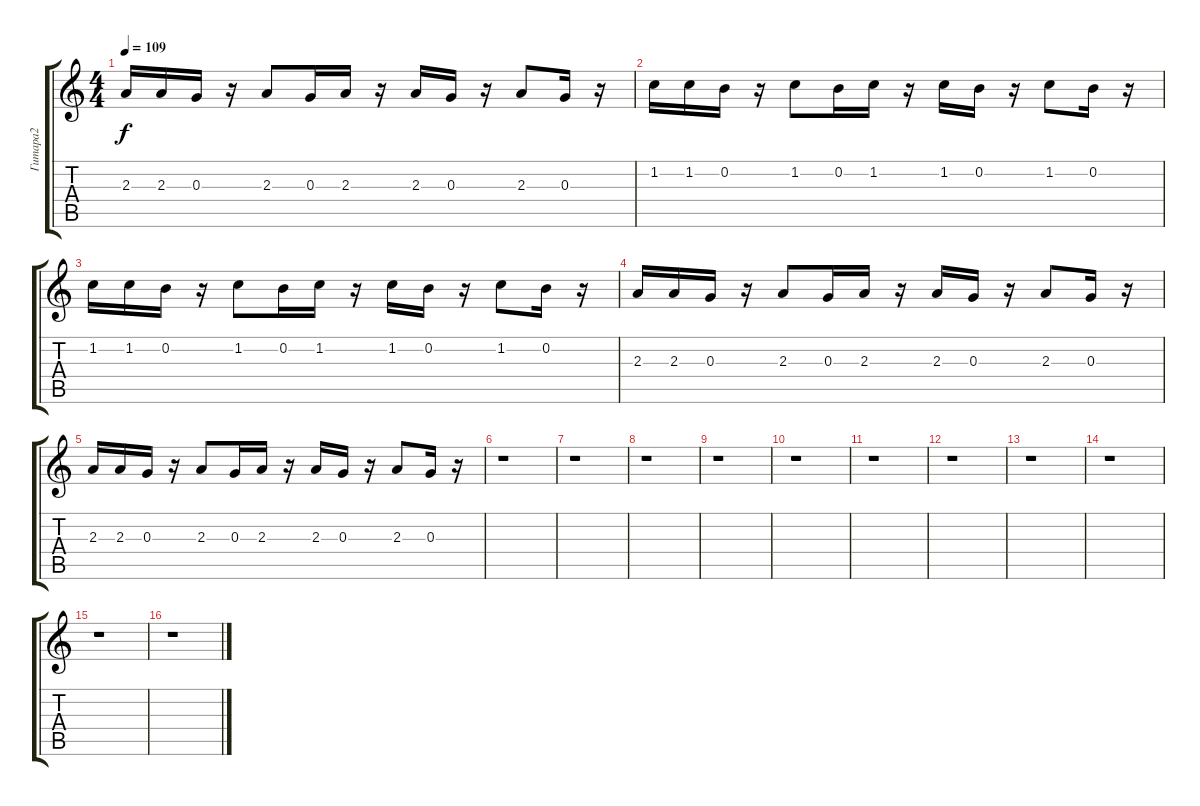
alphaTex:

\track ("Гитара2" "Гитара2") {instrument electricguitarjazz}
\staff {score tabs}
\tuning (E4 B3 G3 D3 A2 E2) {hide}
\ts (4 4)
\tempo 109
\clef g2
\ks c
2.3.16{dy f} 2.3.16 0.3.16 r.16 2.3.8 0.3.16 2.3.16 r.16 2.3.16 0.3.16 r.16 2.3.8 0.3.16 r.16 |
1.2.16 1.2.16 0.2.16 r.16 1.2.8 0.2.16 1.2.16 r.16 1.2.16 0.2.16 r.16 1.2.8 0.2.16 r.16 |
1.2.16 1.2.16 0.2.16 r.16 1.2.8 0.2.16 1.2.16 r.16 1.2.16 0.2.16 r.16 1.2.8 0.2.16 r.16 |
2.3.16 2.3.16 0.3.16 r.16 2.3.8 0.3.16 2.3.16 r.16 2.3.16 0.3.16 r.16 2.3.8 0.3.16 r.16 |
2.3.16 2.3.16 0.3.16 r.16 2.3.8 0.3.16 2.3.16 r.16 2.3.16 0.3.16 r.16 2.3.8 0.3.16 r.16 |
r.1 |
r.1 |
r.1 |
r.1 |
r.1 |
r.1 |
r.1 |
r.1 |
r.1 |
r.1 |
r.1
